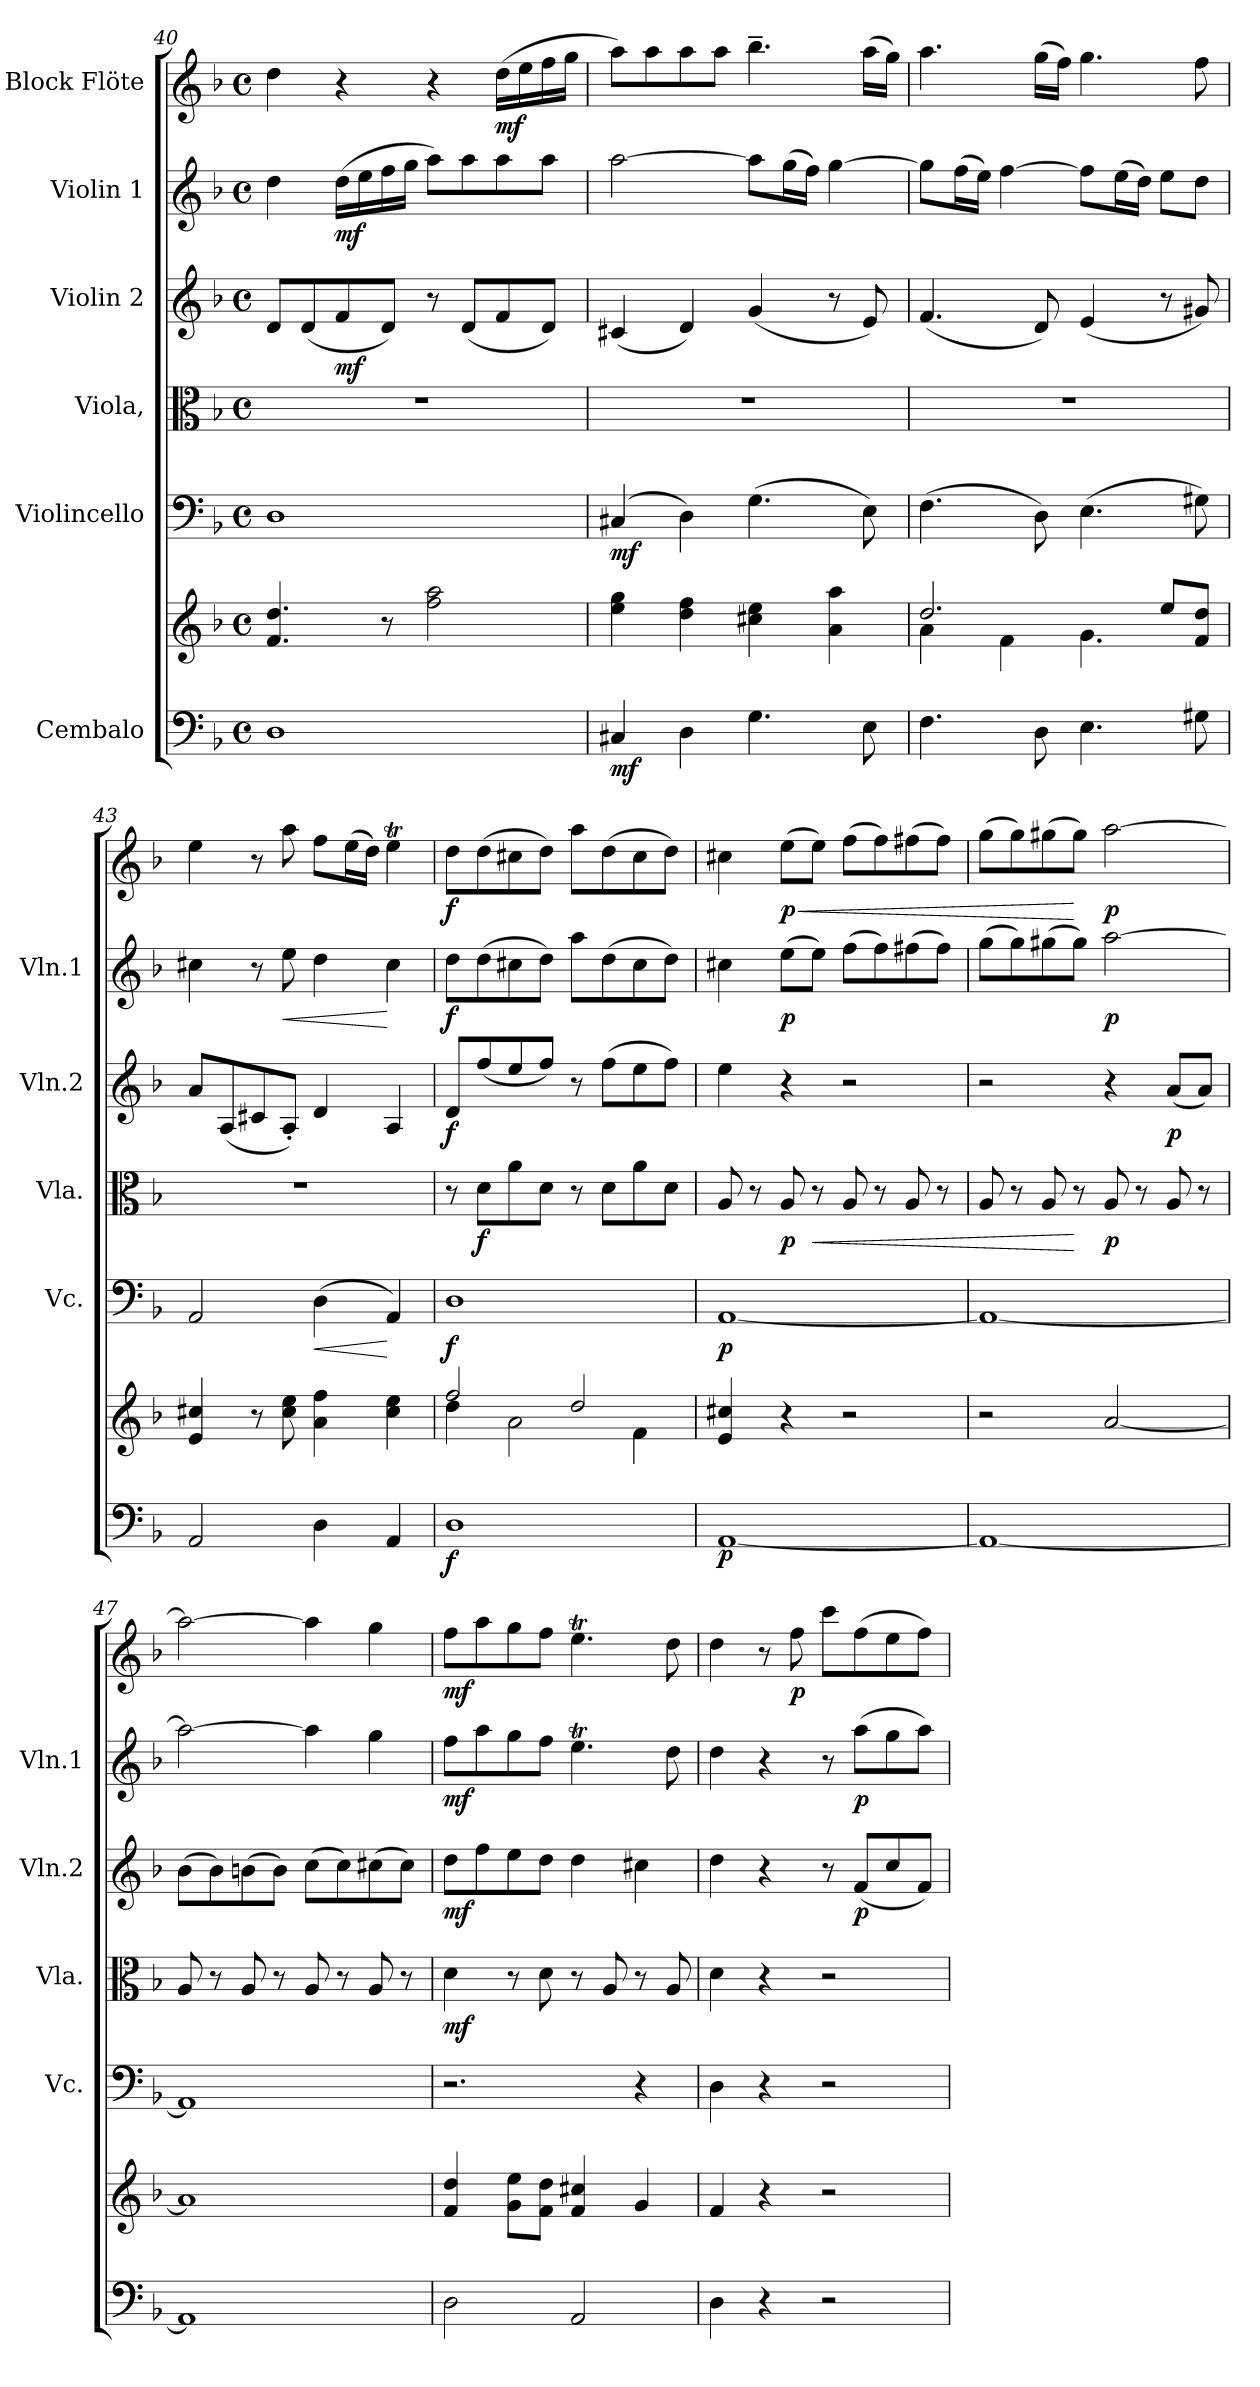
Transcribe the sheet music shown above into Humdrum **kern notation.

**kern	**kern	**dynam	**kern	**dynam	**kern	**dynam	**kern	**dynam	**kern	**dynam	**kern	**dynam
*part6	*part6	*part6	*part5	*part5	*part4	*part4	*part3	*part3	*part2	*part2	*part1	*part1
*staff7	*staff6	*staff6/7	*staff5	*staff5	*staff4	*staff4	*staff3	*staff3	*staff2	*staff2	*staff1	*staff1
*I"Cembalo	*	*	*I"Violincello	*	*I"Viola,	*	*I"Violin 2	*	*I"Violin 1	*	*I"Block Flöte	*
*	*	*	*I'Vc.	*	*I'Vla.	*	*I'Vln.2	*	*I'Vln.1	*	*	*
*clefF4	*clefG2	*	*clefF4	*	*clefC3	*	*clefG2	*	*clefG2	*	*clefG2	*
*k[b-]	*k[b-]	*	*k[b-]	*	*k[b-]	*	*k[b-]	*	*k[b-]	*	*k[b-]	*
*M4/4	*M4/4	*	*M4/4	*	*M4/4	*	*M4/4	*	*M4/4	*	*M4/4	*
*met(c)	*met(c)	*	*met(c)	*	*met(c)	*	*met(c)	*	*met(c)	*	*met(c)	*
=40	=40	=40	=40	=40	=40	=40	=40	=40	=40	=40	=40	=40
1D	4.f/ 4.dd/	.	1D	.	1r	.	8d/L	.	4dd\	.	4dd\	.
.	.	.	.	.	.	.	(8d/	.	.	.	.	.
!	!	!	!	!	!	!	!	!LO:DY:b	!	!LO:DY:b	!	!
.	.	.	.	.	.	.	8f/	mf	(16dd\LL	mf	4r	.
.	.	.	.	.	.	.	.	.	16ee\	.	.	.
.	8r	.	.	.	.	.	8d/J)	.	16ff\	.	.	.
.	.	.	.	.	.	.	.	.	16gg\JJ	.	.	.
.	2ff\ 2aa\	.	.	.	.	.	8r	.	8aa\L)	.	4r	.
.	.	.	.	.	.	.	(8d/L	.	8aa\	.	.	.
!	!	!	!	!	!	!	!	!	!	!	!	!LO:DY:b
.	.	.	.	.	.	.	8f/	.	8aa\	.	(16dd\LL	mf
.	.	.	.	.	.	.	.	.	.	.	16ee\	.
.	.	.	.	.	.	.	8d/J)	.	8aa\J	.	16ff\	.
.	.	.	.	.	.	.	.	.	.	.	16gg\JJ	.
=41	=41	=41	=41	=41	=41	=41	=41	=41	=41	=41	=41	=41
!	!	!LO:DY:b=2	!	!LO:DY:b	!	!	!	!	!	!	!	!
4C#X/	4ee\ 4gg\	mf	(4C#X/	mf	1r	.	(4c#X/	.	[2aa\	.	8aa\L)	.
.	.	.	.	.	.	.	.	.	.	.	8aa\	.
4D\	4dd\ 4ff\	.	4D\)	.	.	.	4d/)	.	.	.	8aa\	.
.	.	.	.	.	.	.	.	.	.	.	8aa\J	.
4.G\	4cc#X\ 4ee\	.	(4.G\	.	.	.	(4g/	.	8aa\L]	.	4.bb-~\	.
.	.	.	.	.	.	.	.	.	(16gg\L	.	.	.
.	.	.	.	.	.	.	.	.	16ff\JJ)	.	.	.
.	4a\ 4aa\	.	.	.	.	.	8r	.	[4gg\	.	.	.
8E\	.	.	8E\)	.	.	.	8e/)	.	.	.	(16aa\LL	.
.	.	.	.	.	.	.	.	.	.	.	16gg\JJ)	.
=42	=42	=42	=42	=42	=42	=42	=42	=42	=42	=42	=42	=42
*	*^	*	*	*	*	*	*	*	*	*	*	*
4.F\	2.dd/	4a\	.	(4.F\	.	1r	.	(4.f/	.	8gg\L]	.	4.aa\	.
.	.	.	.	.	.	.	.	.	.	(16ff\L	.	.	.
.	.	.	.	.	.	.	.	.	.	16ee\JJ)	.	.	.
.	.	4f\	.	.	.	.	.	.	.	[4ff\	.	.	.
8D\	.	.	.	8D\)	.	.	.	8d/)	.	.	.	(16gg\LL	.
.	.	.	.	.	.	.	.	.	.	.	.	16ff\JJ)	.
4.E\	.	4.g\	.	(4.E\	.	.	.	(4e/	.	8ff\L]	.	4.gg\	.
.	.	.	.	.	.	.	.	.	.	(16ee\L	.	.	.
.	.	.	.	.	.	.	.	.	.	16dd\JJ)	.	.	.
.	8ee/L	.	.	.	.	.	.	8r	.	8ee\L	.	.	.
8G#X\	8f/ 8dd/J	8ryy	.	8G#X\)	.	.	.	8g#X/)	.	8dd\J	.	8ff\	.
*	*v	*v	*	*	*	*	*	*	*	*	*	*	*
!!LO:PB:g=z
=43	=43	=43	=43	=43	=43	=43	=43	=43	=43	=43	=43	=43
2AA/	4e/ 4cc#X/	.	2AA/	.	1r	.	8a/L	.	4cc#X\	.	4ee\	.
.	.	.	.	.	.	.	(8A/	.	.	.	.	.
.	8r	.	.	.	.	.	8c#X/	.	8r	.	8r	.
!	!	!	!	!	!	!	!	!	!	!LO:HP:b	!	!
.	8cc#\ 8ee\	.	.	.	.	.	8A'/J)	.	8ee\	<	8aa\	.
!	!	!	!	!LO:HP:b	!	!	!	!	!	!	!	!
4D\	4a\ 4ff\	.	(4D\	<	.	.	4d/	.	4dd\	.	8ff\L	.
.	.	.	.	.	.	.	.	.	.	.	(16ee\L	.
.	.	.	.	.	.	.	.	.	.	.	16dd\JJ)	.
4AA/	4cc#\ 4ee\	.	4AA/)	[	.	.	4A/	.	4cc#\	[	4eet\	.
=44	=44	=44	=44	=44	=44	=44	=44	=44	=44	=44	=44	=44
*	*^	*	*	*	*	*	*	*	*	*	*	*
!	!	!	!LO:DY:b=2	!	!LO:DY:b	!	!	!	!LO:DY:b	!	!LO:DY:b	!	!LO:DY:b
1D	2ff/	4dd\	f	1D	f	8r	.	8d/L	f	8dd\L	f	8dd\L	f
!	!	!	!	!	!	!	!LO:DY:b	!	!	!	!	!	!
.	.	.	.	.	.	8d\L	f	(8ff/	.	(8dd\	.	(8dd\	.
.	.	2a\	.	.	.	8a\	.	8ee/	.	8cc#X\	.	8cc#X\	.
.	.	.	.	.	.	8d\J	.	8ff/J)	.	8dd\J)	.	8dd\J)	.
.	2dd/	.	.	.	.	8r	.	8r	.	8aa\L	.	8aa\L	.
.	.	.	.	.	.	8d\L	.	(8ff\L	.	(8dd\	.	(8dd\	.
.	.	4f\	.	.	.	8a\	.	8ee\	.	8cc#\	.	8cc#\	.
.	.	.	.	.	.	8d\J	.	8ff\J)	.	8dd\J)	.	8dd\J)	.
*	*v	*v	*	*	*	*	*	*	*	*	*	*	*
=45	=45	=45	=45	=45	=45	=45	=45	=45	=45	=45	=45	=45
!	!	!LO:DY:b=2	!	!LO:DY:b	!	!	!	!	!	!	!	!
[1AA	4e/ 4cc#X/	p	[1AA	p	8A/	.	4ee\	.	4cc#X\	.	4cc#X\	.
.	.	.	.	.	8r	.	.	.	.	.	.	.
!	!	!	!	!	!	!LO:DY:b	!	!	!	!LO:DY:b	!	!LO:HP:b
!	!	!	!	!	!	!	!	!	!	!	!	!LO:DY:n=1:b
.	4r	.	.	.	8A/	p	4r	.	(8ee\L	p	(8ee\L	< p
!	!	!	!	!	!	!LO:HP:b	!	!	!	!	!	!
.	.	.	.	.	8r	<	.	.	8ee\J)	.	8ee\J)	.
.	2r	.	.	.	8A/	.	2r	.	(8ff\L	.	(8ff\L	.
.	.	.	.	.	8r	.	.	.	8ff\)	.	8ff\)	.
.	.	.	.	.	8A/	.	.	.	(8ff#X\	.	(8ff#X\	.
.	.	.	.	.	8r	.	.	.	8ff#\J)	.	8ff#\J)	.
=46	=46	=46	=46	=46	=46	=46	=46	=46	=46	=46	=46	=46
1AA_	2r	.	1AA_	.	8A/	.	2r	.	(8gg\L	.	(8gg\L	.
.	.	.	.	.	8r	.	.	.	8gg\)	.	8gg\)	.
.	.	.	.	.	8A/	.	.	.	(8gg#X\	.	(8gg#X\	.
.	.	.	.	.	8r	[	.	.	8gg#\J)	.	8gg#\J)	[
!	!	!	!	!	!	!LO:DY:b	!	!	!	!LO:DY:b	!	!LO:DY:b
.	[2a/	.	.	.	8A/	p	4r	.	[2aa\	p	[2aa\	p
.	.	.	.	.	8r	.	.	.	.	.	.	.
!	!	!	!	!	!	!	!	!LO:DY:b	!	!	!	!
.	.	.	.	.	8A/	.	(8a/L	p	.	.	.	.
.	.	.	.	.	8r	.	8a/J)	.	.	.	.	.
=47	=47	=47	=47	=47	=47	=47	=47	=47	=47	=47	=47	=47
1AA]	1a]	.	1AA]	.	8A/	.	(8b-\L	.	2aa\_	.	2aa\_	.
.	.	.	.	.	8r	.	8b-\)	.	.	.	.	.
.	.	.	.	.	8A/	.	(8bn\	.	.	.	.	.
.	.	.	.	.	8r	.	8b\J)	.	.	.	.	.
.	.	.	.	.	8A/	.	(8cc\L	.	4aa\]	.	4aa\]	.
.	.	.	.	.	8r	.	8cc\)	.	.	.	.	.
.	.	.	.	.	8A/	.	(8cc#X\	.	4gg\	.	4gg\	.
.	.	.	.	.	8r	.	8cc#\J)	.	.	.	.	.
=48	=48	=48	=48	=48	=48	=48	=48	=48	=48	=48	=48	=48
!	!	!	!	!	!	!LO:DY:b	!	!LO:DY:b	!	!LO:DY:b	!	!LO:DY:b
2D\	4f/ 4dd/	.	2.r	.	4d\	mf	8dd\L	mf	8ff\L	mf	8ff\L	mf
.	.	.	.	.	.	.	8ff\	.	8aa\	.	8aa\	.
.	8g\ 8ee\L	.	.	.	8r	.	8ee\	.	8gg\	.	8gg\	.
.	8f\ 8dd\J	.	.	.	8d\	.	8dd\J	.	8ff\J	.	8ff\J	.
2AA/	4f/ 4cc#X/	.	.	.	8r	.	4dd\	.	4.eet\	.	4.eet\	.
.	.	.	.	.	8A/	.	.	.	.	.	.	.
.	4g/	.	4r	.	8r	.	4cc#X\	.	.	.	.	.
.	.	.	.	.	8A/	.	.	.	8dd\	.	8dd\	.
=49	=49	=49	=49	=49	=49	=49	=49	=49	=49	=49	=49	=49
4D\	4f/	.	4D\	.	4d\	.	4dd\	.	4dd\	.	4dd\	.
4r	4r	.	4r	.	4r	.	4r	.	4r	.	8r	.
!	!	!	!	!	!	!	!	!	!	!	!	!LO:DY:b
.	.	.	.	.	.	.	.	.	.	.	8ff\	p
2r	2r	.	2r	.	2r	.	8r	.	8r	.	8ccc\L	.
!	!	!	!	!	!	!	!	!LO:DY:b	!	!LO:DY:b	!	!
.	.	.	.	.	.	.	(8f/L	p	(8aa\L	p	(8ff\	.
.	.	.	.	.	.	.	8cc/	.	8gg\	.	8ee\	.
.	.	.	.	.	.	.	8f/J)	.	8aa\J)	.	8ff\J)	.
=	=	=	=	=	=	=	=	=	=	=	=	=
*-	*-	*-	*-	*-	*-	*-	*-	*-	*-	*-	*-	*-
